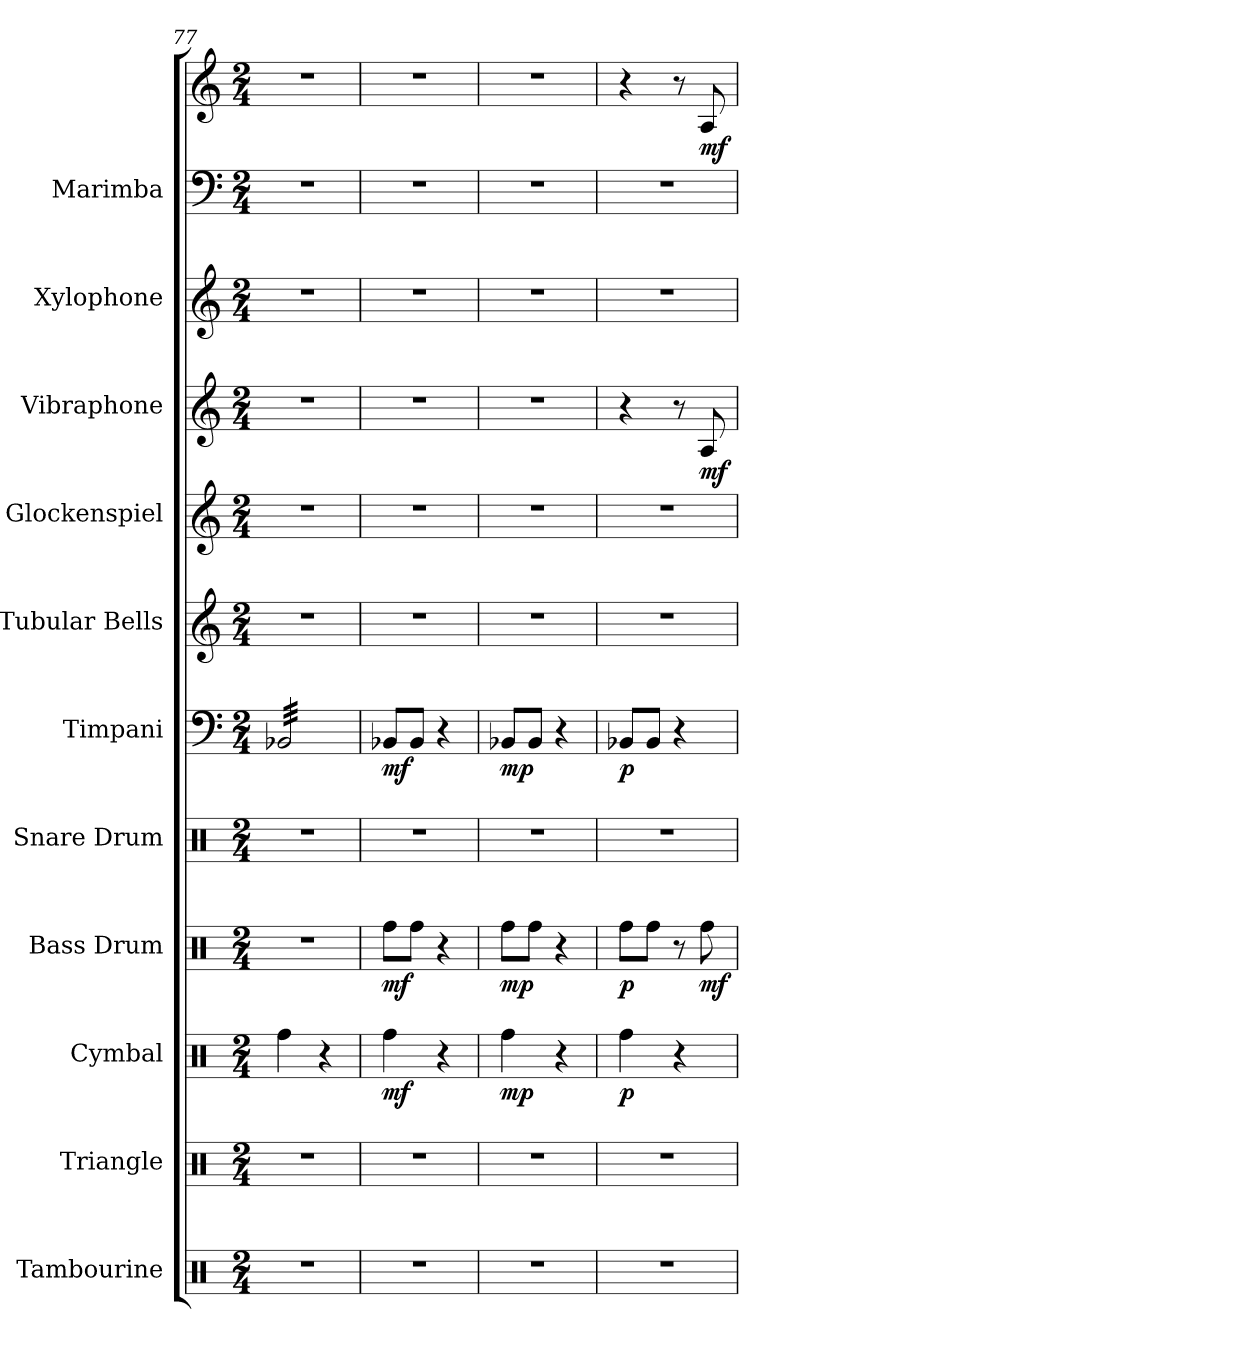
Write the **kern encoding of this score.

**kern	**kern	**kern	**dynam	**kern	**dynam	**kern	**kern	**dynam	**kern	**kern	**kern	**dynam	**kern	**kern	**kern	**dynam
*part11	*part10	*part9	*part9	*part8	*part8	*part7	*part6	*part6	*part5	*part4	*part3	*part3	*part2	*part1	*part1	*part1
*staff12	*staff11	*staff10	*staff10	*staff9	*staff9	*staff8	*staff7	*staff7	*staff6	*staff5	*staff4	*staff4	*staff3	*staff2	*staff1	*staff1/2
*I"Tambourine	*I"Triangle	*I"Cymbal	*	*I"Bass Drum	*	*I"Snare Drum	*I"Timpani	*	*I"Tubular Bells	*I"Glockenspiel	*I"Vibraphone	*	*I"Xylophone	*I"Marimba	*	*
*I'Tamb.	*I'Trgl.	*I'Cym.	*	*I'B. Dr.	*	*I'Sn. Dr.	*I'Timp.	*	*I'Tu. Be.	*I'Glk.	*I'Vib.	*	*I'Xyl.	*I'Mrm.	*	*
*clefX	*clefX	*clefX	*	*clefX	*	*clefX	*clefF4	*	*clefG2	*clefG2	*clefG2	*	*clefG2	*clefF4	*clefG2	*
*	*	*	*	*	*	*	*	*	*	*ITrd-14c-24	*	*	*ITrd-7c-12	*	*	*
*k[]	*k[]	*k[]	*	*k[]	*	*k[]	*k[]	*	*k[]	*k[]	*k[]	*	*k[]	*k[]	*k[]	*
*M2/4	*M2/4	*M2/4	*	*M2/4	*	*M2/4	*M2/4	*	*M2/4	*M2/4	*M2/4	*	*M2/4	*M2/4	*M2/4	*
=77	=77	=77	=77	=77	=77	=77	=77	=77	=77	=77	=77	=77	=77	=77	=77	=77
*	*	*	*	*	*	*	*tremolo	*	*	*	*	*	*	*	*	*
2r	2r	4Rff\	.	2r	.	2r	32BB-X/LLL	.	2r	2r	2r	.	2r	2r	2r	.
.	.	.	.	.	.	.	32BB-X/	.	.	.	.	.	.	.	.	.
.	.	.	.	.	.	.	32BB-X/	.	.	.	.	.	.	.	.	.
.	.	.	.	.	.	.	32BB-X/	.	.	.	.	.	.	.	.	.
.	.	.	.	.	.	.	32BB-X/	.	.	.	.	.	.	.	.	.
.	.	.	.	.	.	.	32BB-X/	.	.	.	.	.	.	.	.	.
.	.	.	.	.	.	.	32BB-X/	.	.	.	.	.	.	.	.	.
.	.	.	.	.	.	.	32BB-X/	.	.	.	.	.	.	.	.	.
.	.	4r	.	.	.	.	32BB-X/	.	.	.	.	.	.	.	.	.
.	.	.	.	.	.	.	32BB-X/	.	.	.	.	.	.	.	.	.
.	.	.	.	.	.	.	32BB-X/	.	.	.	.	.	.	.	.	.
.	.	.	.	.	.	.	32BB-X/	.	.	.	.	.	.	.	.	.
.	.	.	.	.	.	.	32BB-X/	.	.	.	.	.	.	.	.	.
.	.	.	.	.	.	.	32BB-X/	.	.	.	.	.	.	.	.	.
.	.	.	.	.	.	.	32BB-X/	.	.	.	.	.	.	.	.	.
.	.	.	.	.	.	.	32BB-X/JJJ	.	.	.	.	.	.	.	.	.
*	*	*	*	*	*	*	*Xtremolo	*	*	*	*	*	*	*	*	*
=78	=78	=78	=78	=78	=78	=78	=78	=78	=78	=78	=78	=78	=78	=78	=78	=78
!	!	!	!LO:DY:b	!	!LO:DY:b	!	!	!LO:DY:b	!	!	!	!	!	!	!	!
2r	2r	4Rff\	mf	8Rff\L	mf	2r	8BB-X/L	mf	2r	2r	2r	.	2r	2r	2r	.
.	.	.	.	8Rff\J	.	.	8BB-/J	.	.	.	.	.	.	.	.	.
.	.	4r	.	4r	.	.	4r	.	.	.	.	.	.	.	.	.
=79	=79	=79	=79	=79	=79	=79	=79	=79	=79	=79	=79	=79	=79	=79	=79	=79
!	!	!	!LO:DY:b	!	!LO:DY:b	!	!	!LO:DY:b	!	!	!	!	!	!	!	!
2r	2r	4Rff\	mp	8Rff\L	mp	2r	8BB-X/L	mp	2r	2r	2r	.	2r	2r	2r	.
.	.	.	.	8Rff\J	.	.	8BB-/J	.	.	.	.	.	.	.	.	.
.	.	4r	.	4r	.	.	4r	.	.	.	.	.	.	.	.	.
=80	=80	=80	=80	=80	=80	=80	=80	=80	=80	=80	=80	=80	=80	=80	=80	=80
!	!	!	!LO:DY:b	!	!LO:DY:b	!	!	!LO:DY:b	!	!	!	!	!	!	!	!
2r	2r	4Rff\	p	8Rff\L	p	2r	8BB-X/L	p	2r	2r	4r	.	2r	2r	4r	.
.	.	.	.	8Rff\J	.	.	8BB-/J	.	.	.	.	.	.	.	.	.
.	.	4r	.	8r	.	.	4r	.	.	.	8r	.	.	.	8r	.
!	!	!	!	!	!LO:DY:b	!	!	!	!	!	!	!LO:DY:b	!	!	!	!LO:DY:b
.	.	.	.	8Rff\	mf	.	.	.	.	.	8A/	mf	.	.	8A/	mf
=	=	=	=	=	=	=	=	=	=	=	=	=	=	=	=	=
*-	*-	*-	*-	*-	*-	*-	*-	*-	*-	*-	*-	*-	*-	*-	*-	*-
